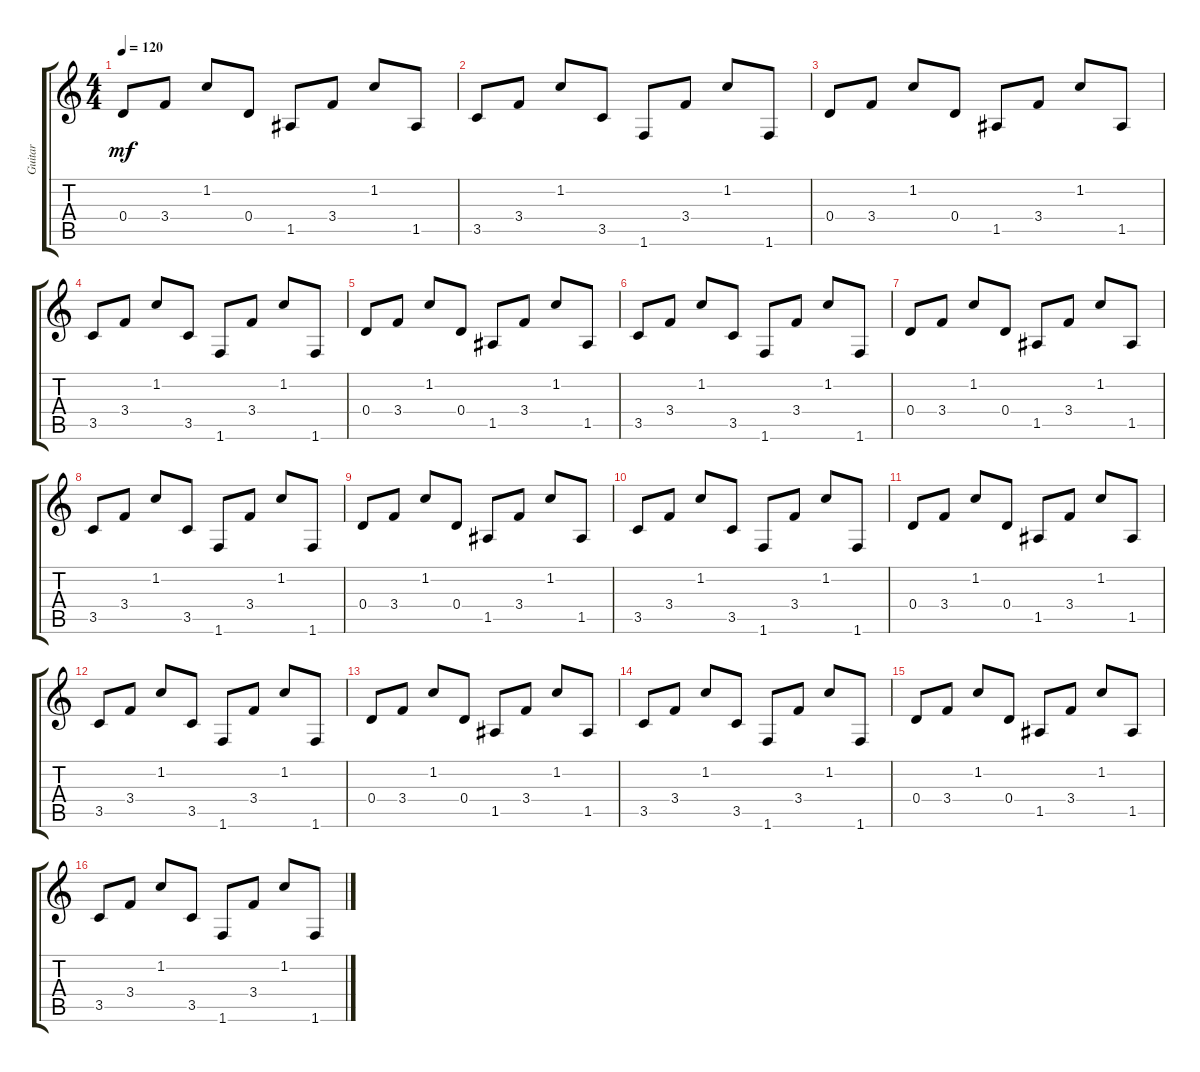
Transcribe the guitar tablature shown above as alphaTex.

\track ("Guitar" "Guitar") {instrument acousticguitarsteel}
\staff {score tabs}
\tuning (E4 B3 G3 D3 A2 E2) {hide}
\ts (4 4)
\tempo 120
\clef g2
\ks c
0.4.8{dy mf} 3.4.8 1.2.8 0.4.8 1.5.8 3.4.8 1.2.8 1.5.8 |
3.5.8 3.4.8 1.2.8 3.5.8 1.6.8 3.4.8 1.2.8 1.6.8 |
0.4.8 3.4.8 1.2.8 0.4.8 1.5.8 3.4.8 1.2.8 1.5.8 |
3.5.8 3.4.8 1.2.8 3.5.8 1.6.8 3.4.8 1.2.8 1.6.8 |
0.4.8 3.4.8 1.2.8 0.4.8 1.5.8 3.4.8 1.2.8 1.5.8 |
3.5.8 3.4.8 1.2.8 3.5.8 1.6.8 3.4.8 1.2.8 1.6.8 |
0.4.8 3.4.8 1.2.8 0.4.8 1.5.8 3.4.8 1.2.8 1.5.8 |
3.5.8 3.4.8 1.2.8 3.5.8 1.6.8 3.4.8 1.2.8 1.6.8 |
0.4.8 3.4.8 1.2.8 0.4.8 1.5.8 3.4.8 1.2.8 1.5.8 |
3.5.8 3.4.8 1.2.8 3.5.8 1.6.8 3.4.8 1.2.8 1.6.8 |
0.4.8 3.4.8 1.2.8 0.4.8 1.5.8 3.4.8 1.2.8 1.5.8 |
3.5.8 3.4.8 1.2.8 3.5.8 1.6.8 3.4.8 1.2.8 1.6.8 |
0.4.8 3.4.8 1.2.8 0.4.8 1.5.8 3.4.8 1.2.8 1.5.8 |
3.5.8 3.4.8 1.2.8 3.5.8 1.6.8 3.4.8 1.2.8 1.6.8 |
0.4.8 3.4.8 1.2.8 0.4.8 1.5.8 3.4.8 1.2.8 1.5.8 |
3.5.8 3.4.8 1.2.8 3.5.8 1.6.8 3.4.8 1.2.8 1.6.8
